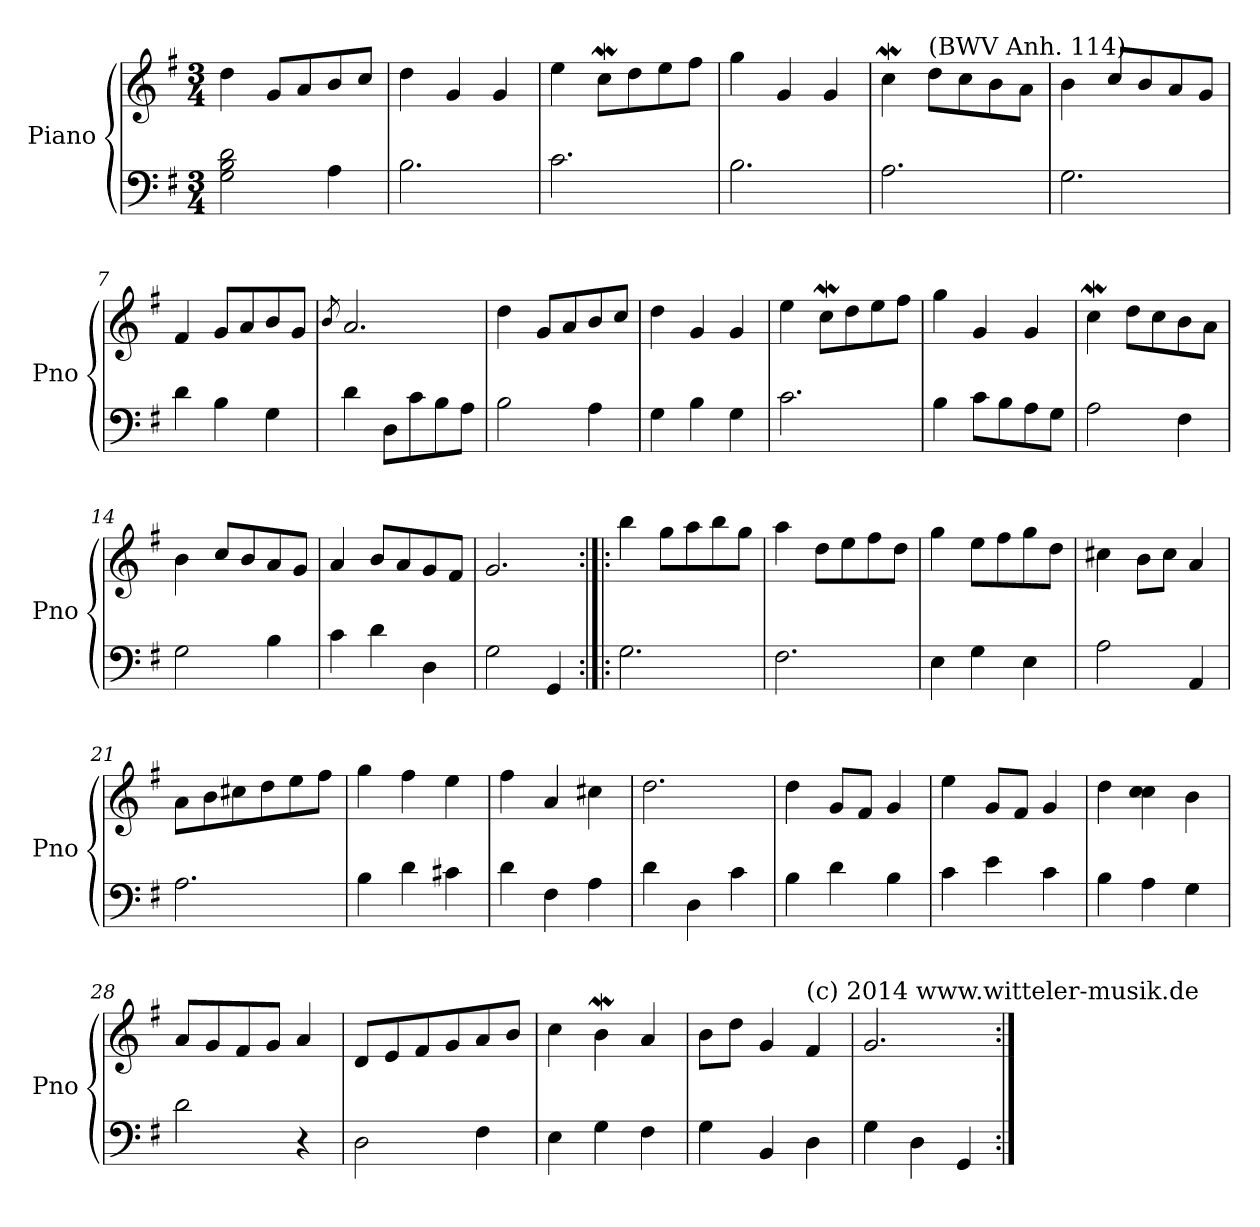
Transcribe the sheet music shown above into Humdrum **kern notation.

**kern	**kern
*part1	*part1
*staff2	*staff1
*I"Piano	*
*I'Pno	*
*clefF4	*clefG2
*k[f#]	*k[f#]
*M3/4	*M3/4
=1	=1
2G\ 2B\ 2d\	4dd\
.	8g/L
.	8a/
4A\	8b/
.	8cc/J
=2	=2
2.B\	4dd\
.	4g/
.	4g/
=3	=3
2.c\	4ee\
.	8ccw\L
.	8dd\
.	8ee\
.	8ff#\J
=4	=4
2.B\	4gg\
.	4g/
.	4g/
=5	=5
2.A\	4ccw\
!	!LO:TX:a:t=(BWV Anh. 114)
.	8dd\L
.	8cc\
.	8b\
.	8a\J
!!LO:LB:g=z
=6	=6
2.G\	4b\
.	8cc/L
.	8b/
.	8a/
.	8g/J
=7	=7
4d\	4f#/
4B\	8g/L
.	8a/
4G\	8b/
.	8g/J
=8	=8
.	8qb/
4d\	2.a/
8D\L	.
8c\	.
8B\	.
8A\J	.
=9	=9
2B\	4dd\
.	8g/L
.	8a/
4A\	8b/
.	8cc/J
=10	=10
4G\	4dd\
4B\	4g/
4G\	4g/
!!LO:LB:g=z
=11	=11
2.c\	4ee\
.	8ccw\L
.	8dd\
.	8ee\
.	8ff#\J
=12	=12
4B\	4gg\
8c\L	4g/
8B\	.
8A\	4g/
8G\J	.
=13	=13
2A\	4ccw\
.	8dd\L
.	8cc\
4F#\	8b\
.	8a\J
=14	=14
2G\	4b\
.	8cc/L
.	8b/
4B\	8a/
.	8g/J
=15	=15
4c\	4a/
4d\	8b/L
.	8a/
4D\	8g/
.	8f#/J
!!LO:LB:g=z
=16	=16
2G\	2.g/
4GG/	.
=17:|!|:	=17:|!|:
2.G\	4bb\
.	8gg\L
.	8aa\
.	8bb\
.	8gg\J
=18	=18
2.F#\	4aa\
.	8dd\L
.	8ee\
.	8ff#\
.	8dd\J
=19	=19
4E\	4gg\
4G\	8ee\L
.	8ff#\
4E\	8gg\
.	8dd\J
=20	=20
2A\	4cc#X\
.	8b\L
.	8cc#\J
4AA/	4a/
!!LO:LB:g=z
=21	=21
2.A\	8a\L
.	8b\
.	8cc#X\
.	8dd\
.	8ee\
.	8ff#\J
=22	=22
4B\	4gg\
4d\	4ff#\
4c#X\	4ee\
=23	=23
4d\	4ff#\
4F#\	4a/
4A\	4cc#X\
=24	=24
4d\	2.dd\
4D\	.
4c\	.
=25	=25
4B\	4dd\
4d\	8g/L
.	8f#/J
4B\	4g/
=26	=26
4c\	4ee\
4e\	8g/L
.	8f#/J
4c\	4g/
!!LO:LB:g=z
=27	=27
4B\	4dd\
4A\	4cc\ 4cc\
4G\	4b\
=28	=28
2d\	8a/L
.	8g/
.	8f#/
.	8g/J
4r	4a/
=29	=29
2D\	8d/L
.	8e/
.	8f#/
.	8g/
4F#\	8a/
.	8b/J
=30	=30
4E\	4cc\
4G\	4bW\
4F#\	4a/
=31	=31
4G\	8b\L
.	8dd\J
4BB/	4g/
!	!LO:TX:a:t=(c) 2014 www.witteler-musik.de
4D\	4f#/
=32	=32
4G\	2.g/
4D\	.
4GG/	.
=:|!	=:|!
*-	*-
